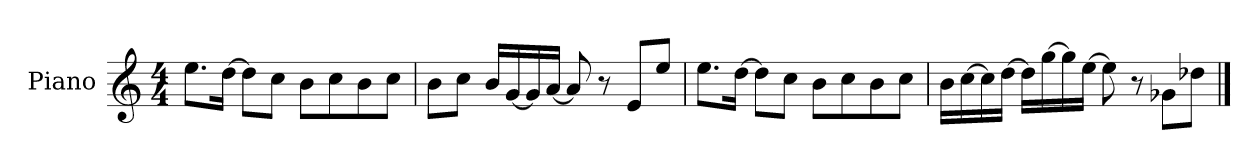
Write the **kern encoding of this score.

**kern
*part1
*staff1
*I"Piano
*I'Pno.
*clefG2
*k[]
*M4/4
=1
8.ee\L
[16dd\Jk
8dd\L]
8cc\J
8b\L
8cc\
8b\
8cc\J
=2
8b\L
8cc\J
16b/LL
[16g/
16g/]
[16a/JJ
8a/]
8r
8e/L
8ee/J
=3
8.ee\L
[16dd\Jk
8dd\L]
8cc\J
8b\L
8cc\
8b\
8cc\J
=4
16b\LL
[16cc\
16cc\]
[16dd\JJ
16dd\LL]
[16gg\
16gg\]
[16ee\JJ
8ee\]
8r
8g-X\L
8dd-X\J
==
*-
